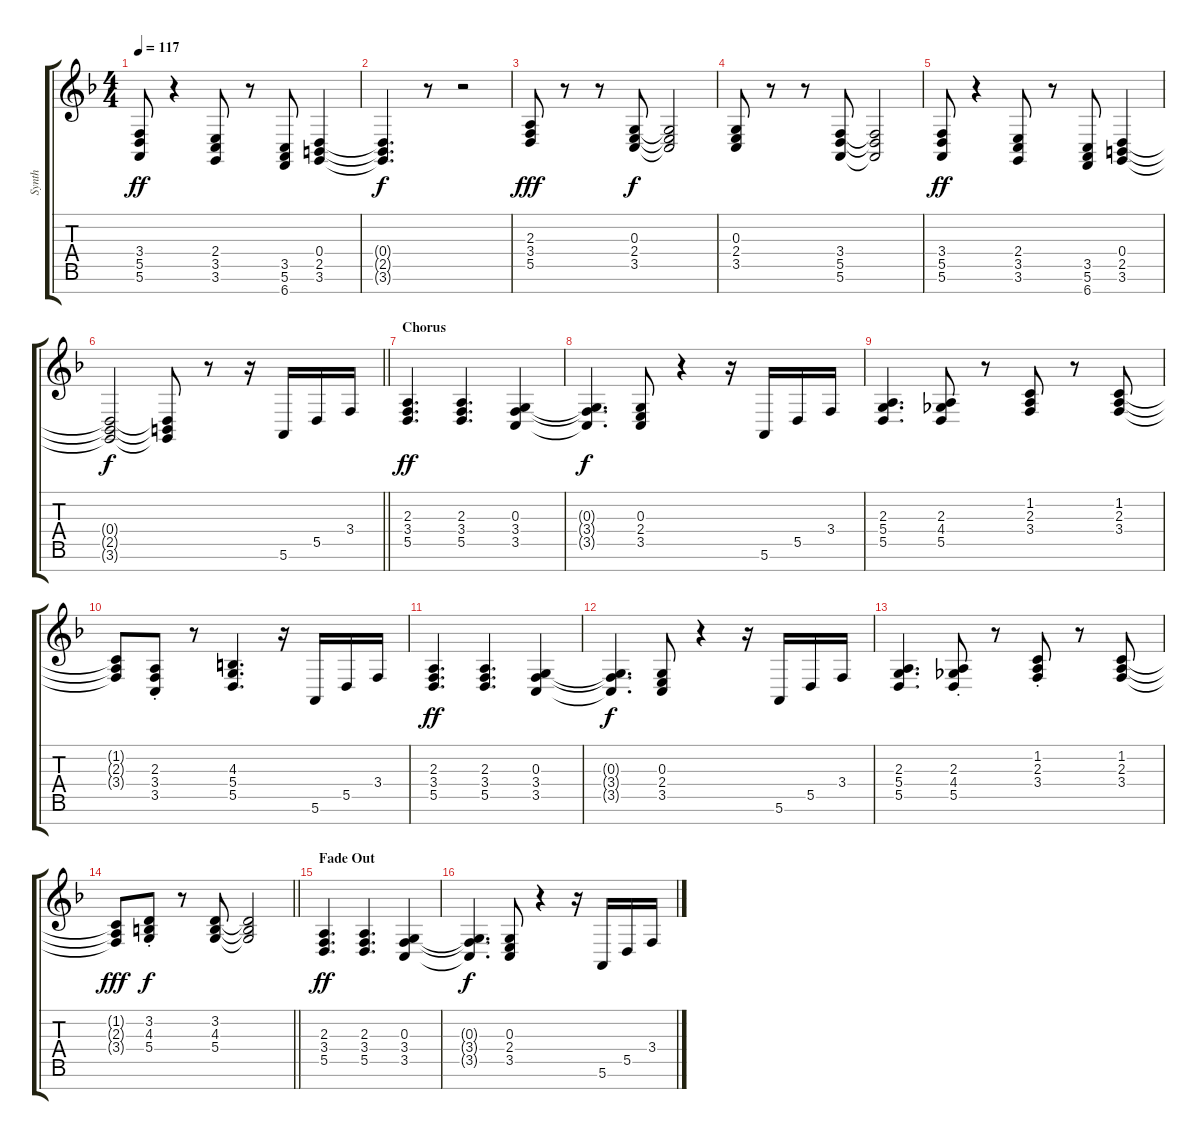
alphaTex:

\track ("Synth" "Synth") {instrument synthbrass1}
\staff {score tabs}
\tuning (E4 B3 G3 D3 A2 E2 B1) {hide}
\ts (4 4)
\tempo 117
\clef g2
\ks f
(3.4 5.5 5.6).8{dy ff} r.4 (2.4 3.5 3.6).8 r.8 (3.5 5.6 6.7).8 (0.4 2.5 3.6).4 |
(0.4{t} 2.5{t} 3.6{t}).4{d dy f} r.8 r.2 |
(2.3 3.4 5.5).8{dy fff} r.8 r.8 (0.3 2.4 3.5).8{dy f} (0.3{t} 2.4{t} 3.5{t}).2 |
(0.3 2.4 3.5).8 r.8 r.8 (3.4 5.5 5.6).8 (3.4{t} 5.5{t} 5.6{t}).2 |
(3.4 5.5 5.6).8{dy ff} r.4 (2.4 3.5 3.6).8 r.8 (3.5 5.6 6.7).8 (0.4 2.5 3.6).4 |
\barLineRight lightlight
(0.4{t} 2.5{t} 3.6{t}).2{dy f} (0.4{t} 2.5{t} 3.6{t}).8 r.8 r.16 5.6.16 5.5.16 3.4.16 |
\section ("" "Chorus")
(2.3 3.4 5.5).4{d dy ff} (2.3 3.4 5.5).4{d} (0.3 3.4 3.5).4 |
(0.3{t} 3.4{t} 3.5{t}).4{d dy f} (0.3 2.4 3.5).8 r.4 r.16 5.6.16 5.5.16 3.4.16 |
(2.3 5.4 5.5).4{d} (2.3 4.4 5.5).8 r.8 (1.2 2.3 3.4).8 r.8 (1.2 2.3 3.4).8 |
(1.2{t} 2.3{t} 3.4{t}).8 (2.3{st} 3.4{st} 3.5{st}).8 r.8 (4.3 5.4 5.5).4{d} r.16 5.6.16 5.5.16 3.4.16 |
(2.3 3.4 5.5).4{d dy ff} (2.3 3.4 5.5).4{d} (0.3 3.4 3.5).4 |
(0.3{t} 3.4{t} 3.5{t}).4{d dy f} (0.3 2.4 3.5).8 r.4 r.16 5.6.16 5.5.16 3.4.16 |
(2.3 5.4 5.5).4{d} (2.3{st} 4.4{st} 5.5{st}).8 r.8 (1.2{st} 2.3{st} 3.4{st}).8 r.8 (1.2 2.3 3.4).8 |
\barLineRight lightlight
(1.2{t} 2.3{t} 3.4{t}).8{dy fff} (3.2{st} 4.3{st} 5.4{st}).8{dy f} r.8 (3.2 4.3 5.4).8 (3.2{t} 4.3{t} 5.4{t}).2 |
\section ("" "Fade Out")
(2.3 3.4 5.5).4{d dy ff} (2.3 3.4 5.5).4{d} (0.3 3.4 3.5).4 |
(0.3{t} 3.4{t} 3.5{t}).4{d dy f} (0.3 2.4 3.5).8 r.4 r.16 5.6.16 5.5.16 3.4.16
